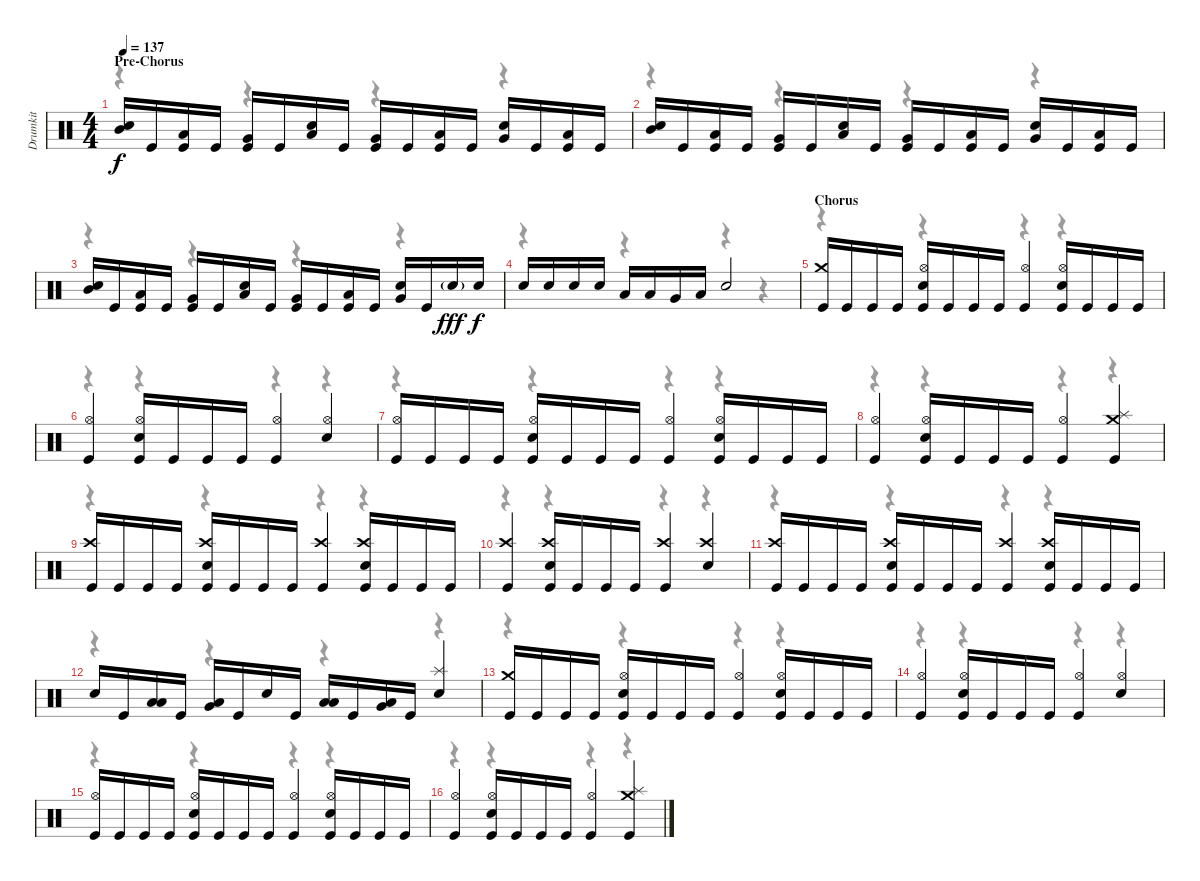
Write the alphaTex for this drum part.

\track ("Drumkit" "Drumkit") {instrument percussion}
\staff {score}
\articulation defaults
\voice
\ts (4 4)
\section ("" "Pre-Chorus")
\tempo 137
\clef neutral
\ks c
("Mid Tom (hit)" "Snare (hit) 2").16{dy f} "Kick (hit)".16 ("Low Tom (hit)" "Kick (hit)").16 "Kick (hit)".16 ("Very Low Tom (hit)" "Kick (hit)").16 "Kick (hit)".16 ("Low Tom (hit)" "Snare (hit) 2").16 "Kick (hit)".16 ("Very Low Tom (hit)" "Kick (hit)").16 "Kick (hit)".16 ("Low Floor Tom (hit)" "Kick (hit)").16 "Kick (hit)".16 ("Very Low Tom (hit)" "Snare (hit) 2").16 "Kick (hit)".16 ("Low Floor Tom (hit)" "Kick (hit)").16 "Kick (hit)".16 |
("Mid Tom (hit)" "Snare (hit) 2").16 "Kick (hit)".16 ("Low Tom (hit)" "Kick (hit)").16 "Kick (hit)".16 ("Very Low Tom (hit)" "Kick (hit)").16 "Kick (hit)".16 ("Low Tom (hit)" "Snare (hit) 2").16 "Kick (hit)".16 ("Very Low Tom (hit)" "Kick (hit)").16 "Kick (hit)".16 ("Low Floor Tom (hit)" "Kick (hit)").16 "Kick (hit)".16 ("Very Low Tom (hit)" "Snare (hit) 2").16 "Kick (hit)".16 ("Low Floor Tom (hit)" "Kick (hit)").16 "Kick (hit)".16 |
("Mid Tom (hit)" "Snare (hit) 2").16 "Kick (hit)".16 ("Low Tom (hit)" "Kick (hit)").16 "Kick (hit)".16 ("Very Low Tom (hit)" "Kick (hit)").16 "Kick (hit)".16 ("Low Tom (hit)" "Snare (hit) 2").16 "Kick (hit)".16 ("Very Low Tom (hit)" "Kick (hit)").16 "Kick (hit)".16 ("Low Floor Tom (hit)" "Kick (hit)").16 "Kick (hit)".16 ("Very Low Tom (hit)" "Snare (hit) 2").16 "Kick (hit)".16 "Snare (hit) 2"{g}.16{dy fff} "Snare (hit) 2".16{dy f} |
"Snare (hit) 2".16 "Snare (hit) 2".16 "Snare (hit) 2".16 "Snare (hit) 2".16 "Low Tom (hit)".16 "Low Tom (hit)".16 "Very Low Tom (hit)".16 "Low Floor Tom (hit)".16 "Snare (hit) 2".2 |
\section ("" "Chorus")
("Crash medium (hit)" "Kick (hit)").16 "Kick (hit)".16 "Kick (hit)".16 "Kick (hit)".16 ("Hi-Hat (open)" "Snare (hit) 2" "Kick (hit)").16 "Kick (hit)".16 "Kick (hit)".16 "Kick (hit)".16 ("Hi-Hat (open)" "Kick (hit)").4 ("Hi-Hat (open)" "Snare (hit) 2" "Kick (hit)").16 "Kick (hit)".16 "Kick (hit)".16 "Kick (hit)".16 |
("Hi-Hat (open)" "Kick (hit)").4 ("Hi-Hat (open)" "Snare (hit) 2" "Kick (hit)").16 "Kick (hit)".16 "Kick (hit)".16 "Kick (hit)".16 ("Hi-Hat (open)" "Kick (hit)").4 ("Hi-Hat (open)" "Snare (hit) 2").4 |
("Hi-Hat (open)" "Kick (hit)").16 "Kick (hit)".16 "Kick (hit)".16 "Kick (hit)".16 ("Hi-Hat (open)" "Snare (hit) 2" "Kick (hit)").16 "Kick (hit)".16 "Kick (hit)".16 "Kick (hit)".16 ("Hi-Hat (open)" "Kick (hit)").4 ("Hi-Hat (open)" "Snare (hit) 2" "Kick (hit)").16 "Kick (hit)".16 "Kick (hit)".16 "Kick (hit)".16 |
("Hi-Hat (open)" "Kick (hit)").4 ("Hi-Hat (open)" "Snare (hit) 2" "Kick (hit)").16 "Kick (hit)".16 "Kick (hit)".16 "Kick (hit)".16 ("Hi-Hat (open)" "Kick (hit)").4 ("Crash medium (hit)" "Splash (hit)" "Kick (hit)").4 |
("Crash high (hit)" "Kick (hit)").16 "Kick (hit)".16 "Kick (hit)".16 "Kick (hit)".16 ("Crash high (hit)" "Snare (hit) 2" "Kick (hit)").16 "Kick (hit)".16 "Kick (hit)".16 "Kick (hit)".16 ("Crash high (hit)" "Kick (hit)").4 ("Crash high (hit)" "Snare (hit) 2" "Kick (hit)").16 "Kick (hit)".16 "Kick (hit)".16 "Kick (hit)".16 |
("Crash high (hit)" "Kick (hit)").4 ("Crash high (hit)" "Snare (hit) 2" "Kick (hit)").16 "Kick (hit)".16 "Kick (hit)".16 "Kick (hit)".16 ("Crash high (hit)" "Kick (hit)").4 ("Crash high (hit)" "Snare (hit) 2").4 |
("Crash high (hit)" "Kick (hit)").16 "Kick (hit)".16 "Kick (hit)".16 "Kick (hit)".16 ("Crash high (hit)" "Snare (hit) 2" "Kick (hit)").16 "Kick (hit)".16 "Kick (hit)".16 "Kick (hit)".16 ("Crash high (hit)" "Kick (hit)").4 ("Crash high (hit)" "Snare (hit) 2" "Kick (hit)").16 "Kick (hit)".16 "Kick (hit)".16 "Kick (hit)".16 |
"Snare (hit) 2".16 "Kick (hit)".16 ("Low Tom (hit)" "Low Floor Tom (hit)").16 "Kick (hit)".16 ("Very Low Tom (hit)" "Low Floor Tom (hit)").16 "Kick (hit)".16 "Snare (hit) 2".16 "Kick (hit)".16 ("Low Tom (hit)" "Low Floor Tom (hit)").16 "Kick (hit)".16 ("Very Low Tom (hit)" "Low Floor Tom (hit)").16 "Kick (hit)".16 ("Splash (hit)" "Snare (hit) 2").4 |
("Crash medium (hit)" "Kick (hit)").16 "Kick (hit)".16 "Kick (hit)".16 "Kick (hit)".16 ("Hi-Hat (open)" "Snare (hit) 2" "Kick (hit)").16 "Kick (hit)".16 "Kick (hit)".16 "Kick (hit)".16 ("Hi-Hat (open)" "Kick (hit)").4 ("Hi-Hat (open)" "Snare (hit) 2" "Kick (hit)").16 "Kick (hit)".16 "Kick (hit)".16 "Kick (hit)".16 |
("Hi-Hat (open)" "Kick (hit)").4 ("Hi-Hat (open)" "Snare (hit) 2" "Kick (hit)").16 "Kick (hit)".16 "Kick (hit)".16 "Kick (hit)".16 ("Hi-Hat (open)" "Kick (hit)").4 ("Hi-Hat (open)" "Snare (hit) 2").4 |
("Hi-Hat (open)" "Kick (hit)").16 "Kick (hit)".16 "Kick (hit)".16 "Kick (hit)".16 ("Hi-Hat (open)" "Snare (hit) 2" "Kick (hit)").16 "Kick (hit)".16 "Kick (hit)".16 "Kick (hit)".16 ("Hi-Hat (open)" "Kick (hit)").4 ("Hi-Hat (open)" "Snare (hit) 2" "Kick (hit)").16 "Kick (hit)".16 "Kick (hit)".16 "Kick (hit)".16 |
("Hi-Hat (open)" "Kick (hit)").4 ("Hi-Hat (open)" "Snare (hit) 2" "Kick (hit)").16 "Kick (hit)".16 "Kick (hit)".16 "Kick (hit)".16 ("Hi-Hat (open)" "Kick (hit)").4 ("Crash medium (hit)" "Splash (hit)" "Kick (hit)").4
\voice
\clef neutral
\ottava regular
\simile none
\ks c
r.4{dy f} r.4 r.4 r.4 |
r.4 r.4 r.4 r.4 |
r.4 r.4 r.4 r.4 |
r.4 r.4 r.4 r.4 |
r.4 r.4 r.4 r.4 |
r.4 r.4 r.4 r.4 |
r.4 r.4 r.4 r.4 |
r.4 r.4 r.4 r.4 |
r.4 r.4 r.4 r.4 |
r.4 r.4 r.4 r.4 |
r.4 r.4 r.4 r.4 |
r.4 r.4 r.4 r.4 |
r.4 r.4 r.4 r.4 |
r.4 r.4 r.4 r.4 |
r.4 r.4 r.4 r.4 |
r.4 r.4 r.4 r.4
